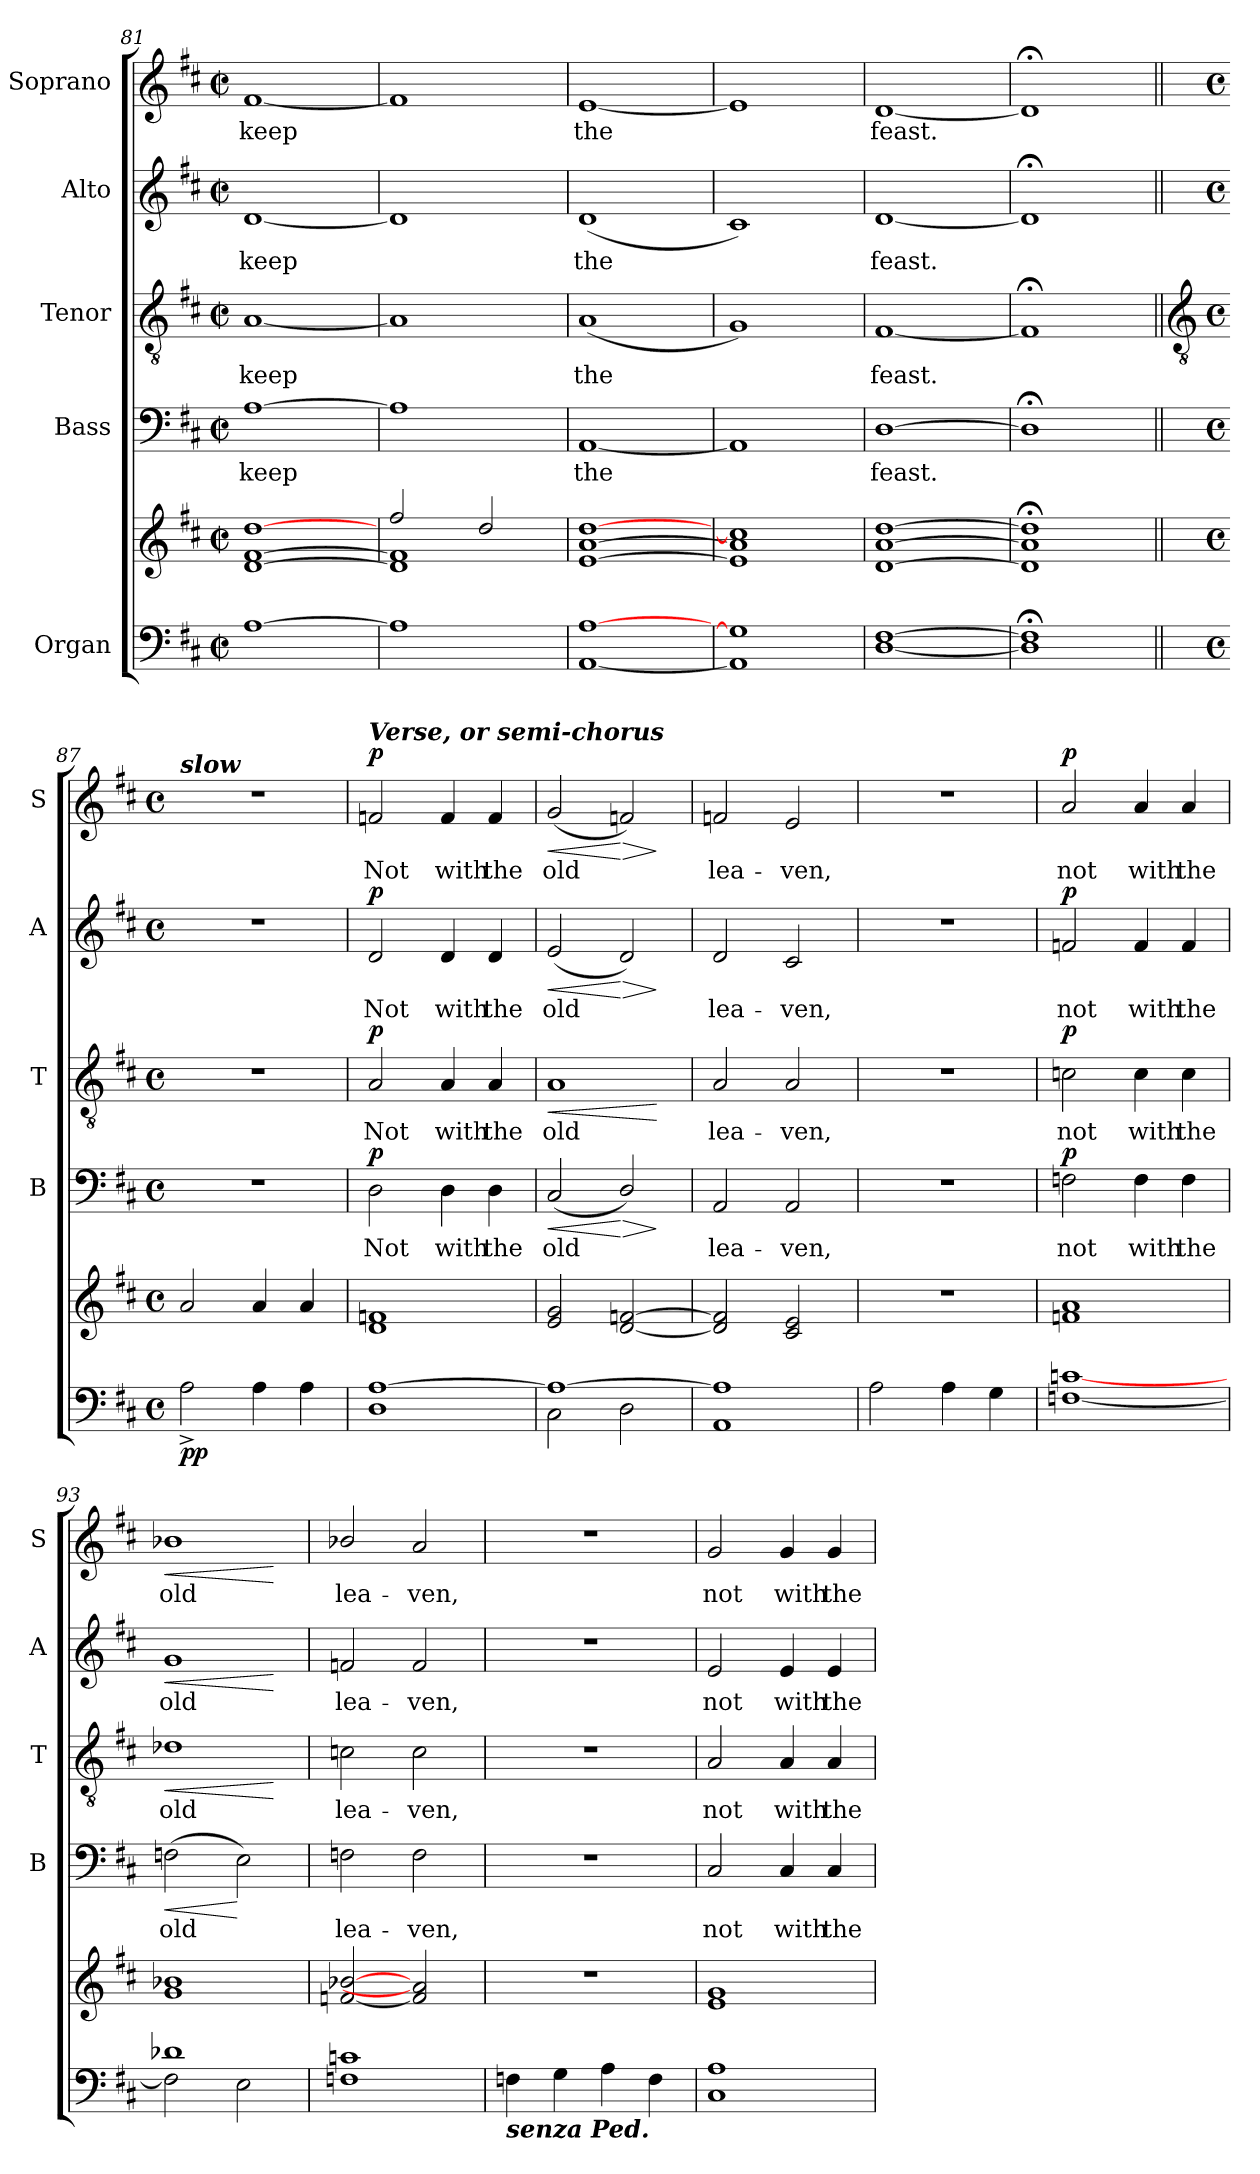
**kern	**kern	**dynam	**kern	**text	**dynam	**kern	**text	**dynam	**kern	**text	**dynam	**kern	**text	**dynam
*part5	*part5	*part5	*part4	*part4	*part4	*part3	*part3	*part3	*part2	*part2	*part2	*part1	*part1	*part1
*staff6	*staff5	*staff5/6	*staff4	*staff4	*staff4	*staff3	*staff3	*staff3	*staff2	*staff2	*staff2	*staff1	*staff1	*staff1
*I"Organ	*	*	*I"Bass	*	*	*I"Tenor	*	*	*I"Alto	*	*	*I"Soprano	*	*
*	*	*	*I'B	*	*	*I'T	*	*	*I'A	*	*	*I'S	*	*
*clefF4	*clefG2	*	*clefF4	*	*	*clefGv2	*	*	*clefG2	*	*	*clefG2	*	*
*k[f#c#]	*k[f#c#]	*	*k[f#c#]	*	*	*k[f#c#]	*	*	*k[f#c#]	*	*	*k[f#c#]	*	*
*D:	*D:	*	*D:	*	*	*D:	*	*	*D:	*	*	*D:	*	*
*M2/2	*M2/2	*	*M2/2	*	*	*M2/2	*	*	*M2/2	*	*	*M2/2	*	*
*met(c|)	*met(c|)	*	*met(c|)	*	*	*met(c|)	*	*	*met(c|)	*	*	*met(c|)	*	*
=81	=81	=81	=81	=81	=81	=81	=81	=81	=81	=81	=81	=81	=81	=81
*	*^	*	*	*	*	*	*	*	*	*	*	*	*	*
!	!	!	!	!	!LO:LY:b	!	!	!LO:LY:b	!	!	!LO:LY:b	!	!	!LO:LY:b	!
[1A	[1d [1f# [1dd	1ryy	.	[1A	keep	.	[1A	keep	.	[1d	keep	.	[1f#	keep	.
=82	=82	=82	=82	=82	=82	=82	=82	=82	=82	=82	=82	=82	=82	=82	=82
1A]	1d] 1f#]	2ff#/	.	1A]	.	.	1A]	.	.	1d]	.	.	1f#]	.	.
.	.	2dd/	.	.	.	.	.	.	.	.	.	.	.	.	.
=83	=83	=83	=83	=83	=83	=83	=83	=83	=83	=83	=83	=83	=83	=83	=83
!	!	!	!	!	!LO:LY:b	!	!	!LO:LY:b	!	!	!LO:LY:b	!	!	!LO:LY:b	!
[1AA [1A	[1e [1a [1dd	1ryy	.	[1AA	the	.	(<1A	the	.	(<1d	the	.	[1e	the	.
=84	=84	=84	=84	=84	=84	=84	=84	=84	=84	=84	=84	=84	=84	=84	=84
1AA] 1G]	1e] 1a] 1cc#]	1ryy	.	1AA]	.	.	1G)	.	.	1c#)	.	.	1e]	.	.
=85	=85	=85	=85	=85	=85	=85	=85	=85	=85	=85	=85	=85	=85	=85	=85
!	!	!	!	!	!LO:LY:b	!	!	!LO:LY:b	!	!	!LO:LY:b	!	!	!LO:LY:b	!
[1D [1F#	[1d [1a [1dd	1ryy	.	[1D	feast.	.	[1F#	feast.	.	[1d	feast.	.	[1d	feast.	.
=86	=86	=86	=86	=86	=86	=86	=86	=86	=86	=86	=86	=86	=86	=86	=86
1D]; 1F#];	1d];< 1a];< 1dd];<	1ryy	.	1D;<]	.	.	1F#;<]	.	.	1d;<]	.	.	1d;<]	.	.
*	*v	*v	*	*	*	*	*	*	*	*	*	*	*	*	*
!!LO:LB:g=z
=87||	=87||	=87||	=87||	=87||	=87||	=87||	=87||	=87||	=87||	=87||	=87||	=87||	=87||	=87||
*	*	*	*	*	*	*clefGv2	*	*	*	*	*	*	*	*
*M4/4	*M4/4	*	*M4/4	*	*	*M4/4	*	*	*M4/4	*	*	*M4/4	*	*
*met(c)	*met(c)	*	*met(c)	*	*	*met(c)	*	*	*met(c)	*	*	*met(c)	*	*
*	*MM96	*	*	*	*	*	*	*	*	*	*	*	*	*
*^	*^	*	*	*	*	*	*	*	*	*	*	*	*	*
!	!	!	!	!	!	!	!	!	!	!	!	!	!	!LO:TX:a:Bi:t=slow	!	!
!	!	!LO:TX:a:Bi:t=slow	!	!	!	!	!	!	!	!	!	!	!	!	!	!
!	!	!LO:TX:b:Bi:t=Sw.	!	!	!	!	!	!	!	!	!	!	!	!	!	!
!	!	!	!	!LO:DY:b=2	!	!	!	!	!	!	!	!	!	!	!	!
!	!	!	!	!LO:DY:n=1:b	!	!	!	!	!	!	!	!	!	!	!	!
*	*	*v	*v	*	*	*	*	*	*	*	*	*	*	*	*	*
1ryy	2A^\	2a	p p	1r	.	.	1r	.	.	1r	.	.	1r	.	.
.	4A\	4a	.	.	.	.	.	.	.	.	.	.	.	.	.
.	4A\	4a	.	.	.	.	.	.	.	.	.	.	.	.	.
=88	=88	=88	=88	=88	=88	=88	=88	=88	=88	=88	=88	=88	=88	=88	=88
!	!	!	!	!	!	!	!	!	!	!	!	!	!LO:TX:a:Bi:t=Verse, or semi-chorus	!	!
!	!	!	!	!	!LO:LY:b	!LO:DY:b	!	!LO:LY:b	!LO:DY:b	!	!LO:LY:b	!LO:DY:b	!	!LO:LY:b	!LO:DY:b
[1A/	1D\	1d 1fn	.	2D	Not	p	2A	Not	p	2d	Not	p	2fn	Not	p
!	!	!	!	!	!LO:LY:b	!	!	!LO:LY:b	!	!	!LO:LY:b	!	!	!LO:LY:b	!
.	.	.	.	4D	with	.	4A	with	.	4d	with	.	4f	with	.
!	!	!	!	!	!LO:LY:b	!	!	!LO:LY:b	!	!	!LO:LY:b	!	!	!LO:LY:b	!
.	.	.	.	4D	the	.	4A	the	.	4d	the	.	4f	the	.
=89	=89	=89	=89	=89	=89	=89	=89	=89	=89	=89	=89	=89	=89	=89	=89
!	!	!	!	!	!LO:LY:b	!LO:HP:b	!	!LO:LY:b	!LO:HP:b	!	!	!	!	!	!
!	!	!	!	!	!	!	!	!	!LO:HP:n=1:b	!	!LO:LY:b	!LO:HP:b	!	!LO:LY:b	!LO:HP:b
1A/_	2C#\	2e 2g	.	(<2C#	old	<	1A	old	< >	(<2e	old	<	(<2g	old	<
!	!	!	!	!	!	!LO:HP:n=1:b	!	!	!	!	!	!LO:HP:n=1:b	!	!	!LO:HP:n=1:b
.	2D\	[2d [2fn	.	2D/)	.	[ >	.	.	.	2d)	.	[ >	2fn)	.	[ >
*v	*v	*	*	*	*	*	*	*	*	*	*	*	*	*	*
.	.	.	.	.	]	.	.	[	.	.	]	.	.	]
=90	=90	=90	=90	=90	=90	=90	=90	=90	=90	=90	=90	=90	=90	=90
*^	*	*	*	*	*	*	*	*	*	*	*	*	*	*
!	!	!	!	!	!LO:LY:b	!	!	!LO:LY:b	!	!	!LO:LY:b	!	!	!LO:LY:b	!
1A/]	1AA\	2d] 2f]	.	2AA	lea-	.	2A	lea-	.	2d	lea-	.	2fn	lea-	.
!	!	!	!	!	!LO:LY:b	!	!	!LO:LY:b	!	!	!LO:LY:b	!	!	!LO:LY:b	!
.	.	2c# 2e	.	2AA	-ven,	.	2A	-ven,	]	2c#	-ven,	.	2e	-ven,	.
=91	=91	=91	=91	=91	=91	=91	=91	=91	=91	=91	=91	=91	=91	=91	=91
1ryy	2A\	1r	.	1r	.	.	1r	.	.	1r	.	.	1r	.	.
.	4A\	.	.	.	.	.	.	.	.	.	.	.	.	.	.
.	4G\	.	.	.	.	.	.	.	.	.	.	.	.	.	.
=92	=92	=92	=92	=92	=92	=92	=92	=92	=92	=92	=92	=92	=92	=92	=92
!	!	!	!	!	!LO:LY:b	!LO:DY:b	!	!LO:LY:b	!LO:DY:b	!	!LO:LY:b	!LO:DY:b	!	!LO:LY:b	!LO:DY:b
1ryy	[1Fn\ [1cn\	1fn 1a	.	2Fn	not	p	2cn	not	p	2fn	not	p	2a	not	p
!	!	!	!	!	!LO:LY:b	!	!	!LO:LY:b	!	!	!LO:LY:b	!	!	!LO:LY:b	!
.	.	.	.	4F	with	.	4c	with	.	4f	with	.	4a	with	.
!	!	!	!	!	!LO:LY:b	!	!	!LO:LY:b	!	!	!LO:LY:b	!	!	!LO:LY:b	!
.	.	.	.	4F	the	.	4c	the	.	4f	the	.	4a	the	.
=93	=93	=93	=93	=93	=93	=93	=93	=93	=93	=93	=93	=93	=93	=93	=93
!	!	!	!	!	!LO:LY:b	!LO:HP:b	!	!	!	!	!	!	!	!	!
!	!	!	!	!	!	!LO:HP:n=1:b	!	!LO:LY:b	!LO:HP:b	!	!	!	!	!	!
!	!	!	!	!	!	!	!	!	!LO:HP:n=1:b	!	!LO:LY:b	!LO:HP:b	!	!	!
!	!	!	!	!	!	!	!	!	!	!	!	!LO:HP:n=1:b	!	!LO:LY:b	!LO:HP:b
!	!	!	!	!	!	!	!	!	!	!	!	!	!	!	!LO:HP:n=1:b
1d-X/	2F\]	1g 1b-X	.	(>2Fn	old	< >	1d-X	old	< >	1g	old	< >	1b-X	old	< >
.	2E\	.	.	2E)	.	[	.	.	.	.	.	.	.	.	.
*v	*v	*	*	*	*	*	*	*	*	*	*	*	*	*	*
.	.	.	.	.	]	.	.	[	.	.	[	.	.	[
=94	=94	=94	=94	=94	=94	=94	=94	=94	=94	=94	=94	=94	=94	=94
*^	*	*	*	*	*	*	*	*	*	*	*	*	*	*
!	!	!	!	!	!LO:LY:b	!	!	!LO:LY:b	!	!	!LO:LY:b	!	!	!LO:LY:b	!
1ryy	1Fn\ 1cn\	[2fn/ [2b-X/	.	2Fn\	lea-	.	2cn\	lea-	.	2fn/	lea-	.	2b-X/	lea-	.
!	!	!	!	!	!LO:LY:b	!	!	!LO:LY:b	!	!	!LO:LY:b	!	!	!LO:LY:b	!
.	.	2f] 2a]	.	2F	-ven,	.	2c	-ven,	]	2f	-ven,	]	2a	-ven,	]
=95	=95	=95	=95	=95	=95	=95	=95	=95	=95	=95	=95	=95	=95	=95	=95
!LO:TX:b:Bi:t=senza Ped.	!	!	!	!	!	!	!	!	!	!	!	!	!	!	!
4Fn\	1ryy	1r	.	1r	.	.	1r	.	.	1r	.	.	1r	.	.
4G\	.	.	.	.	.	.	.	.	.	.	.	.	.	.	.
4A\	.	.	.	.	.	.	.	.	.	.	.	.	.	.	.
4F\	.	.	.	.	.	.	.	.	.	.	.	.	.	.	.
=96	=96	=96	=96	=96	=96	=96	=96	=96	=96	=96	=96	=96	=96	=96	=96
!	!	!	!	!	!LO:LY:b	!	!	!LO:LY:b	!	!	!LO:LY:b	!	!	!LO:LY:b	!
1C#/ 1A/	1ryy	1e 1g	.	2C#	not	.	2A	not	.	2e	not	.	2g	not	.
!	!	!	!	!	!LO:LY:b	!	!	!LO:LY:b	!	!	!LO:LY:b	!	!	!LO:LY:b	!
.	.	.	.	4C#	with	.	4A	with	.	4e	with	.	4g	with	.
!	!	!	!	!	!LO:LY:b	!	!	!LO:LY:b	!	!	!LO:LY:b	!	!	!LO:LY:b	!
.	.	.	.	4C#	the	.	4A	the	.	4e	the	.	4g	the	.
*v	*v	*	*	*	*	*	*	*	*	*	*	*	*	*	*
=	=	=	=	=	=	=	=	=	=	=	=	=	=	=
*-	*-	*-	*-	*-	*-	*-	*-	*-	*-	*-	*-	*-	*-	*-
